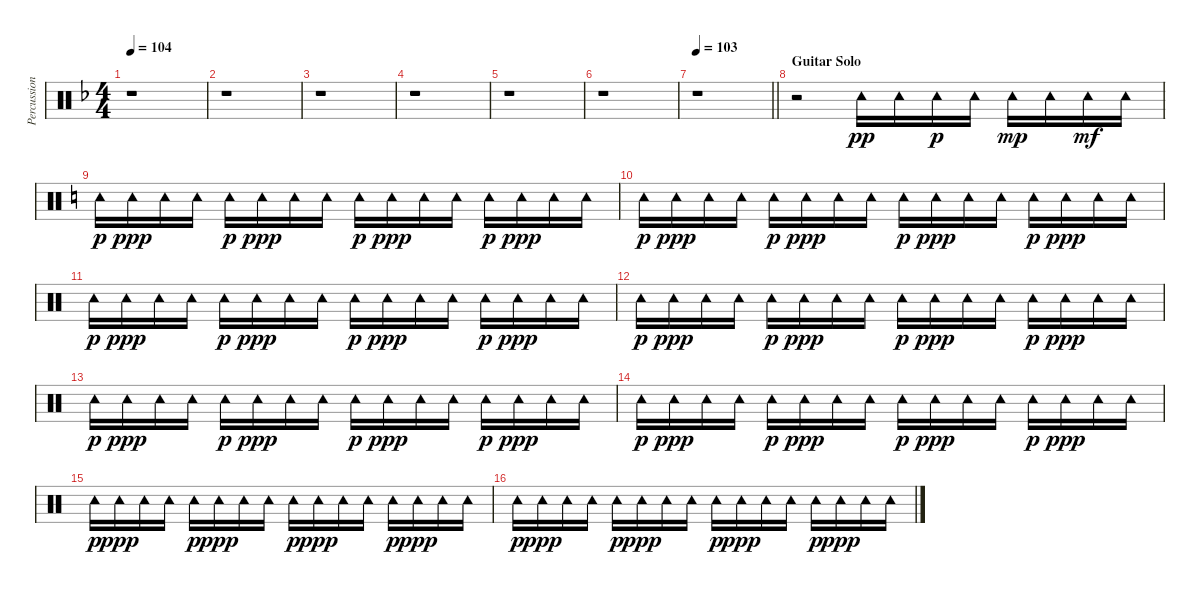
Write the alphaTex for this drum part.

\track ("Percussions ( Nick Mason )" "Percussion") {instrument percussion}
\staff {score}
\articulation defaults
\ts (4 4)
\tempo 104
\clef neutral
\ks dminor
r.1{dy pp} |
r.1 |
r.1 |
r.1 |
r.1 |
r.1 |
\tempo 103
\barLineRight lightlight
r.1 |
\section ("" "Guitar Solo")
r.2 "Tambourine (hit)".16 "Tambourine (hit)".16 "Tambourine (hit)".16{dy p} "Tambourine (hit)".16 "Tambourine (hit)".16{dy mp} "Tambourine (hit)".16 "Tambourine (hit)".16{dy mf} "Tambourine (hit)".16 |
\ks c "Tambourine (hit)".16{dy p} "Tambourine (hit)".16{dy ppp} "Tambourine (hit)".16 "Tambourine (hit)".16 "Tambourine (hit)".16{dy p} "Tambourine (hit)".16{dy ppp} "Tambourine (hit)".16 "Tambourine (hit)".16 "Tambourine (hit)".16{dy p} "Tambourine (hit)".16{dy ppp} "Tambourine (hit)".16 "Tambourine (hit)".16 "Tambourine (hit)".16{dy p} "Tambourine (hit)".16{dy ppp} "Tambourine (hit)".16 "Tambourine (hit)".16
|
"Tambourine (hit)".16{dy p} "Tambourine (hit)".16{dy ppp} "Tambourine (hit)".16 "Tambourine (hit)".16 "Tambourine (hit)".16{dy p} "Tambourine (hit)".16{dy ppp} "Tambourine (hit)".16 "Tambourine (hit)".16 "Tambourine (hit)".16{dy p} "Tambourine (hit)".16{dy ppp} "Tambourine (hit)".16 "Tambourine (hit)".16 "Tambourine (hit)".16{dy p} "Tambourine (hit)".16{dy ppp} "Tambourine (hit)".16 "Tambourine (hit)".16 |
"Tambourine (hit)".16{dy p} "Tambourine (hit)".16{dy ppp} "Tambourine (hit)".16 "Tambourine (hit)".16 "Tambourine (hit)".16{dy p} "Tambourine (hit)".16{dy ppp} "Tambourine (hit)".16 "Tambourine (hit)".16 "Tambourine (hit)".16{dy p} "Tambourine (hit)".16{dy ppp} "Tambourine (hit)".16 "Tambourine (hit)".16 "Tambourine (hit)".16{dy p} "Tambourine (hit)".16{dy ppp} "Tambourine (hit)".16 "Tambourine (hit)".16 |
"Tambourine (hit)".16{dy p} "Tambourine (hit)".16{dy ppp} "Tambourine (hit)".16 "Tambourine (hit)".16 "Tambourine (hit)".16{dy p} "Tambourine (hit)".16{dy ppp} "Tambourine (hit)".16 "Tambourine (hit)".16 "Tambourine (hit)".16{dy p} "Tambourine (hit)".16{dy ppp} "Tambourine (hit)".16 "Tambourine (hit)".16 "Tambourine (hit)".16{dy p} "Tambourine (hit)".16{dy ppp} "Tambourine (hit)".16 "Tambourine (hit)".16 |
"Tambourine (hit)".16{dy p} "Tambourine (hit)".16{dy ppp} "Tambourine (hit)".16 "Tambourine (hit)".16 "Tambourine (hit)".16{dy p} "Tambourine (hit)".16{dy ppp} "Tambourine (hit)".16 "Tambourine (hit)".16 "Tambourine (hit)".16{dy p} "Tambourine (hit)".16{dy ppp} "Tambourine (hit)".16 "Tambourine (hit)".16 "Tambourine (hit)".16{dy p} "Tambourine (hit)".16{dy ppp} "Tambourine (hit)".16 "Tambourine (hit)".16 |
"Tambourine (hit)".16{dy p} "Tambourine (hit)".16{dy ppp} "Tambourine (hit)".16 "Tambourine (hit)".16 "Tambourine (hit)".16{dy p} "Tambourine (hit)".16{dy ppp} "Tambourine (hit)".16 "Tambourine (hit)".16 "Tambourine (hit)".16{dy p} "Tambourine (hit)".16{dy ppp} "Tambourine (hit)".16 "Tambourine (hit)".16 "Tambourine (hit)".16{dy p} "Tambourine (hit)".16{dy ppp} "Tambourine (hit)".16 "Tambourine (hit)".16 |
"Tambourine (hit)".16{dy p} "Tambourine (hit)".16{dy ppp} "Tambourine (hit)".16 "Tambourine (hit)".16 "Tambourine (hit)".16{dy p} "Tambourine (hit)".16{dy ppp} "Tambourine (hit)".16 "Tambourine (hit)".16 "Tambourine (hit)".16{dy p} "Tambourine (hit)".16{dy ppp} "Tambourine (hit)".16 "Tambourine (hit)".16 "Tambourine (hit)".16{dy p} "Tambourine (hit)".16{dy ppp} "Tambourine (hit)".16 "Tambourine (hit)".16 |
"Tambourine (hit)".16{dy p} "Tambourine (hit)".16{dy ppp} "Tambourine (hit)".16 "Tambourine (hit)".16 "Tambourine (hit)".16{dy p} "Tambourine (hit)".16{dy ppp} "Tambourine (hit)".16 "Tambourine (hit)".16 "Tambourine (hit)".16{dy p} "Tambourine (hit)".16{dy ppp} "Tambourine (hit)".16 "Tambourine (hit)".16 "Tambourine (hit)".16{dy p} "Tambourine (hit)".16{dy ppp} "Tambourine (hit)".16 "Tambourine (hit)".16
